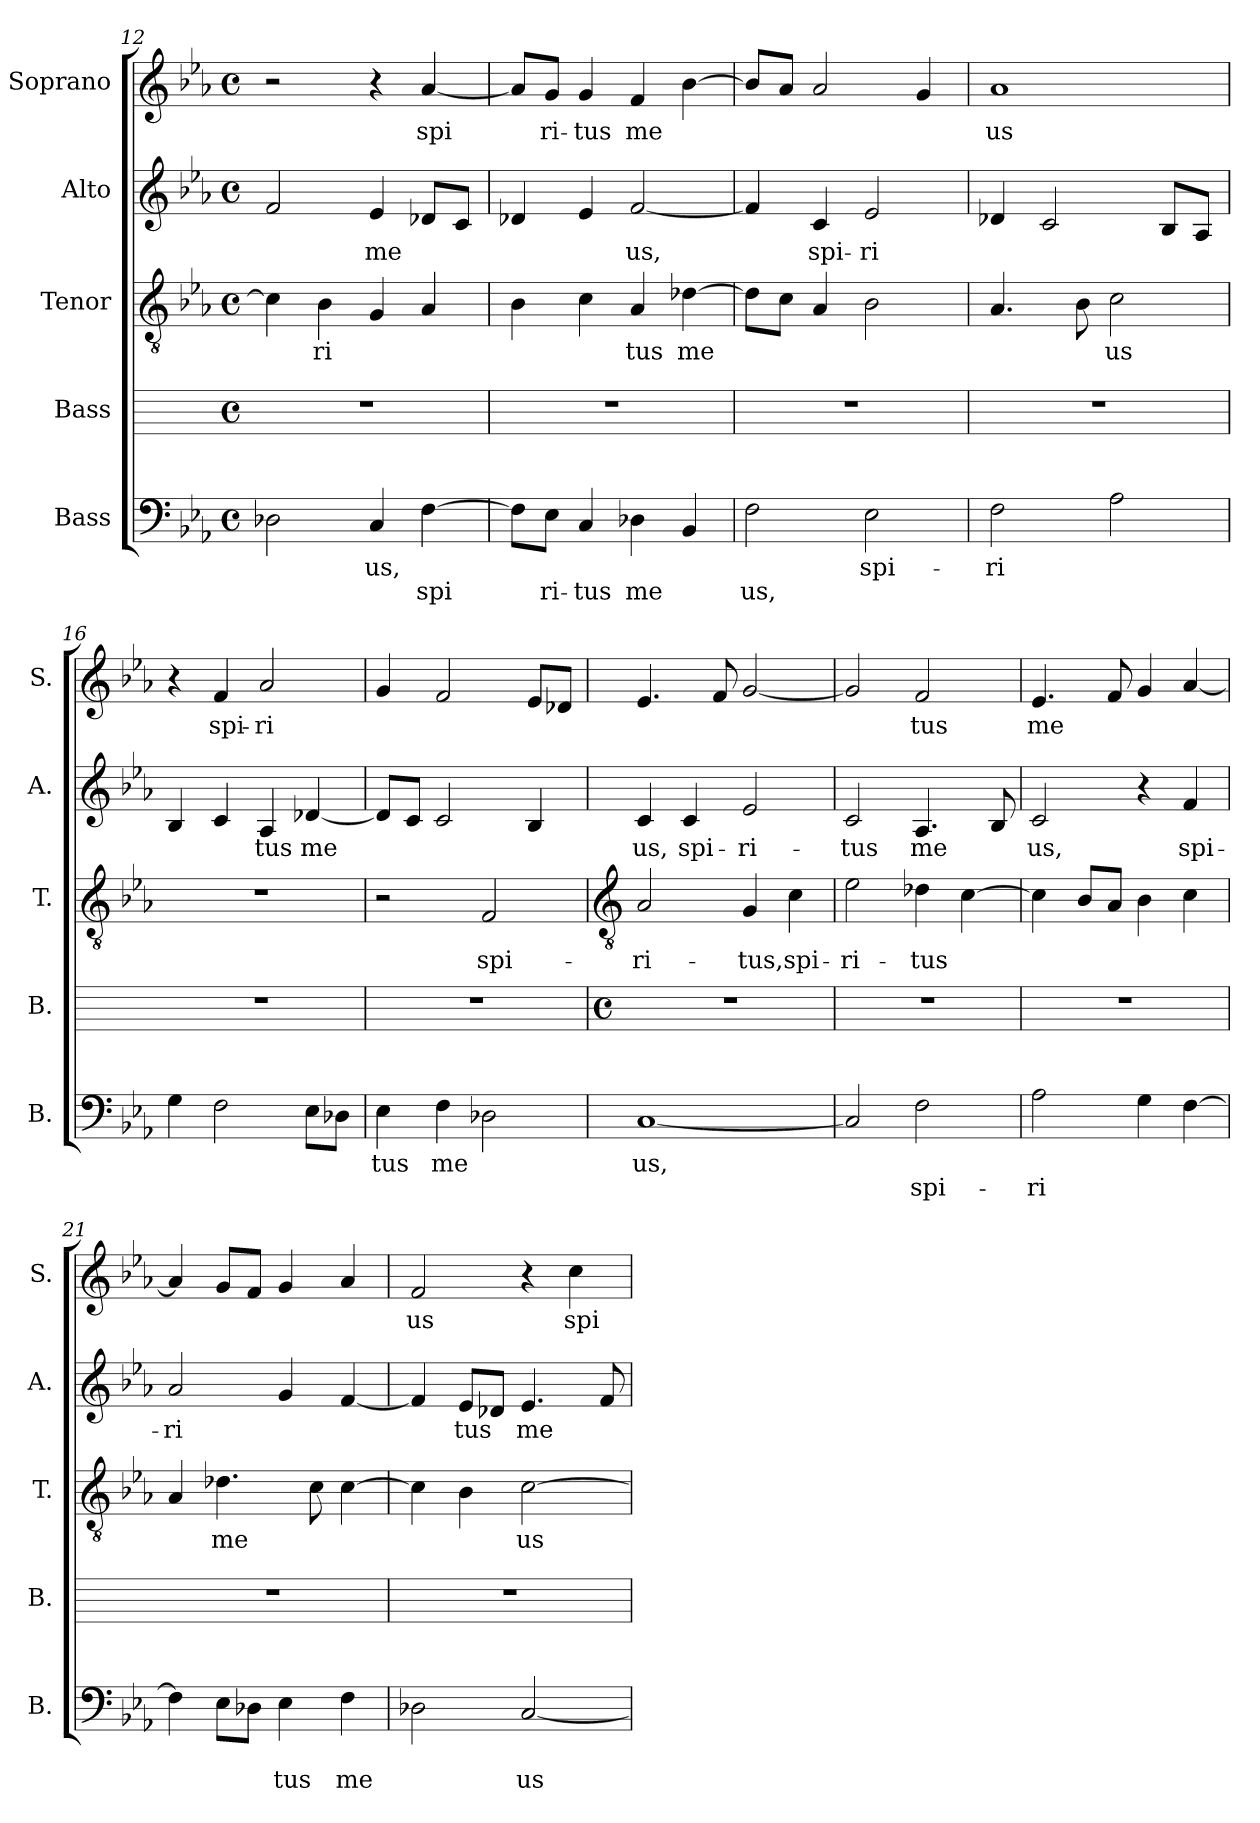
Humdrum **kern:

**kern	**text	**text	**kern	**kern	**text	**kern	**text	**kern	**text
*part5	*part5	*part5	*part4	*part3	*part3	*part2	*part2	*part1	*part1
*staff5	*staff5	*staff5	*staff4	*staff3	*staff3	*staff2	*staff2	*staff1	*staff1
*I"Bass	*	*	*I"Bass	*I"Tenor	*	*I"Alto	*	*I"Soprano	*
*I'B.	*	*	*I'B.	*I'T.	*	*I'A.	*	*I'S.	*
!!LO:LB:g=z
*clefF4	*	*	*	*clefGv2	*	*clefG2	*	*clefG2	*
*k[b-e-a-]	*	*	*	*k[b-e-a-]	*	*k[b-e-a-]	*	*k[b-e-a-]	*
*E-:	*	*	*	*E-:	*	*E-:	*	*E-:	*
*M4/4	*	*	*M4/4	*M4/4	*	*M4/4	*	*M4/4	*
*met(c)	*	*	*met(c)	*met(c)	*	*met(c)	*	*met(c)	*
=12	=12	=12	=12	=12	=12	=12	=12	=12	=12
2D-	.	.	1r	4c]	.	2f	.	2r	.
!	!	!	!	!	!LO:LY:b	!	!	!	!
.	.	.	.	4B-	ri	.	.	.	.
!	!LO:LY:b	!	!	!	!	!	!LO:LY:b	!	!
4C	us,	.	.	4G	.	4e-	me	4r	.
!	!	!LO:LY:b	!	!	!	!	!	!	!LO:LY:b
[4F	.	spi	.	4A-	.	8d-L	.	[4a-	spi
.	.	.	.	.	.	8cJ	.	.	.
=13	=13	=13	=13	=13	=13	=13	=13	=13	=13
8FL]	.	.	1r	4B-	.	4d-	.	8a-L]	.
!	!	!LO:LY:b	!	!	!	!	!	!	!LO:LY:b
8E-J	.	ri-	.	.	.	.	.	8gJ	ri-
!	!	!LO:LY:b	!	!	!	!	!	!	!LO:LY:b
4C	.	-tus	.	4c	.	4e-	.	4g	-tus
!	!	!LO:LY:b	!	!	!LO:LY:b	!	!LO:LY:b	!	!LO:LY:b
4D-	.	me	.	4A-	tus	[2f	us,	4f	me
!	!	!	!	!	!LO:LY:b	!	!	!	!
4BB-	.	.	.	[4d-	me	.	.	[4b-	.
=14	=14	=14	=14	=14	=14	=14	=14	=14	=14
!	!	!LO:LY:b	!	!	!	!	!	!	!
2F	.	us,	1r	8d-L]	.	4f]	.	8b-L]	.
.	.	.	.	8cJ	.	.	.	8a-J	.
!	!	!	!	!	!	!	!LO:LY:b	!	!
.	.	.	.	4A-	.	4c	spi-	2a-	.
!	!LO:LY:b	!	!	!	!	!	!LO:LY:b	!	!
2E-	spi-	.	.	2B-	.	2e-	-ri	.	.
.	.	.	.	.	.	.	.	4g	.
=15	=15	=15	=15	=15	=15	=15	=15	=15	=15
!	!LO:LY:b	!	!	!	!	!	!	!	!LO:LY:b
2F	-ri	.	1r	4.A-	.	4d-	.	1a-	us
.	.	.	.	.	.	2c	.	.	.
.	.	.	.	8B-	.	.	.	.	.
!	!	!	!	!	!LO:LY:b	!	!	!	!
2A-	.	.	.	2c	us	.	.	.	.
.	.	.	.	.	.	8B-L	.	.	.
.	.	.	.	.	.	8A-J	.	.	.
=16	=16	=16	=16	=16	=16	=16	=16	=16	=16
4G	.	.	1r	1r	.	4B-	.	4r	.
!	!	!	!	!	!	!	!	!	!LO:LY:b
2F	.	.	.	.	.	4c	.	4f	spi-
!	!	!	!	!	!	!	!LO:LY:b	!	!LO:LY:b
.	.	.	.	.	.	4A-	tus	2a-	-ri
!	!	!	!	!	!	!	!LO:LY:b	!	!
8E-L	.	.	.	.	.	[4d-	me	.	.
8D-J	.	.	.	.	.	.	.	.	.
=17	=17	=17	=17	=17	=17	=17	=17	=17	=17
!	!LO:LY:b	!	!	!	!	!	!	!	!
4E-	tus	.	1r	2r	.	8d-L]	.	4g	.
.	.	.	.	.	.	8cJ	.	.	.
!	!LO:LY:b	!	!	!	!	!	!	!	!
4F	me	.	.	.	.	2c	.	2f	.
!	!	!	!	!	!LO:LY:b	!	!	!	!
2D-	.	.	.	2F	spi-	.	.	.	.
.	.	.	.	.	.	4B-	.	8e-L	.
.	.	.	.	.	.	.	.	8d-J	.
!!LO:LB:g=z
=18	=18	=18	=18	=18	=18	=18	=18	=18	=18
*	*	*	*	*clefGv2	*	*	*	*	*
*	*	*	*M4/4	*	*	*	*	*	*
*	*	*	*met(c)	*	*	*	*	*	*
!	!LO:LY:b	!	!	!	!LO:LY:b	!	!LO:LY:b	!	!
[1C	us,	.	1r	2A-	-ri-	4c	us,	4.e-	.
!	!	!	!	!	!	!	!LO:LY:b	!	!
.	.	.	.	.	.	4c	spi-	.	.
.	.	.	.	.	.	.	.	8f	.
!	!	!	!	!	!LO:LY:b	!	!LO:LY:b	!	!
.	.	.	.	4G	-tus,	2e-	-ri-	[2g	.
!	!	!	!	!	!LO:LY:b	!	!	!	!
.	.	.	.	4c	spi-	.	.	.	.
=19	=19	=19	=19	=19	=19	=19	=19	=19	=19
!	!	!	!	!	!LO:LY:b	!	!LO:LY:b	!	!
2C]	.	.	1r	2e-	-ri-	2c	-tus	2g]	.
!	!	!LO:LY:b	!	!	!LO:LY:b	!	!LO:LY:b	!	!LO:LY:b
2F	.	spi-	.	4d-	-tus	4.A-	me	2f	tus
.	.	.	.	[4c	.	.	.	.	.
.	.	.	.	.	.	8B-	.	.	.
=20	=20	=20	=20	=20	=20	=20	=20	=20	=20
!	!	!LO:LY:b	!	!	!	!	!LO:LY:b	!	!LO:LY:b
2A-	.	-ri	1r	4c]	.	2c	us,	4.e-	me
.	.	.	.	8B-L	.	.	.	.	.
.	.	.	.	8A-J	.	.	.	8f	.
4G	.	.	.	4B-	.	4r	.	4g	.
!	!	!	!	!	!	!	!LO:LY:b	!	!
[4F	.	.	.	4c	.	4f	spi-	[4a-	.
=21	=21	=21	=21	=21	=21	=21	=21	=21	=21
!	!	!	!	!	!	!	!LO:LY:b	!	!
4F]	.	.	1r	4A-	.	2a-	-ri	4a-]	.
!	!	!	!	!	!LO:LY:b	!	!	!	!
8E-L	.	.	.	4.d-	me	.	.	8gL	.
8D-J	.	.	.	.	.	.	.	8fJ	.
!	!	!LO:LY:b	!	!	!	!	!	!	!
4E-	.	tus	.	.	.	4g	.	4g	.
.	.	.	.	8c	.	.	.	.	.
!	!	!LO:LY:b	!	!	!	!	!	!	!
4F	.	me	.	[4c	.	[4f	.	4a-	.
=22	=22	=22	=22	=22	=22	=22	=22	=22	=22
!	!	!	!	!	!	!	!	!	!LO:LY:b
2D-	.	.	1r	4c]	.	4f]	.	2f	us
!	!	!	!	!	!	!	!LO:LY:b	!	!
.	.	.	.	4B-	.	8e-L	tus	.	.
.	.	.	.	.	.	8d-J	.	.	.
!	!	!LO:LY:b	!	!	!LO:LY:b	!	!LO:LY:b	!	!
[2C	.	us	.	[2c	us	4.e-	me	4r	.
!	!	!	!	!	!	!	!	!	!LO:LY:b
.	.	.	.	.	.	.	.	4cc	spi-
.	.	.	.	.	.	8f	.	.	.
=	=	=	=	=	=	=	=	=	=
*-	*-	*-	*-	*-	*-	*-	*-	*-	*-
